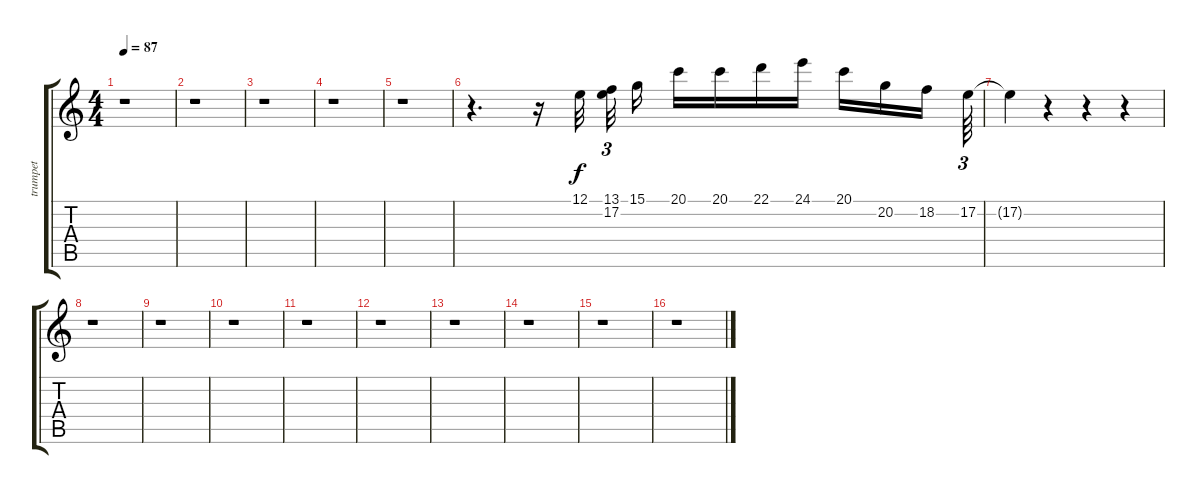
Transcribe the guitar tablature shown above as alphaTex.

\track ("trumpet" "trumpet") {instrument trumpet}
\staff {score tabs}
\tuning (E4 B3 G3 D3 A2 E2) {hide}
\ts (4 4)
\tempo 87
\clef g2
\ks c
r.1{dy f} |
r.1 |
r.1 |
r.1 |
r.1 |
r.4{d} r.16 12.1.32{beam splitsecondary} (13.1 17.2).32{tu (3 2)} 15.1.16 20.1.16 20.1.16 22.1.16 24.1.16 20.1.16 20.2.16 18.2.16{beam splitsecondary} 17.2.64{tu (3 2)} |
17.2{t}.4 r.4 r.4 r.4 |
r.1 |
r.1 |
r.1 |
r.1 |
r.1 |
r.1 |
r.1 |
r.1 |
r.1
